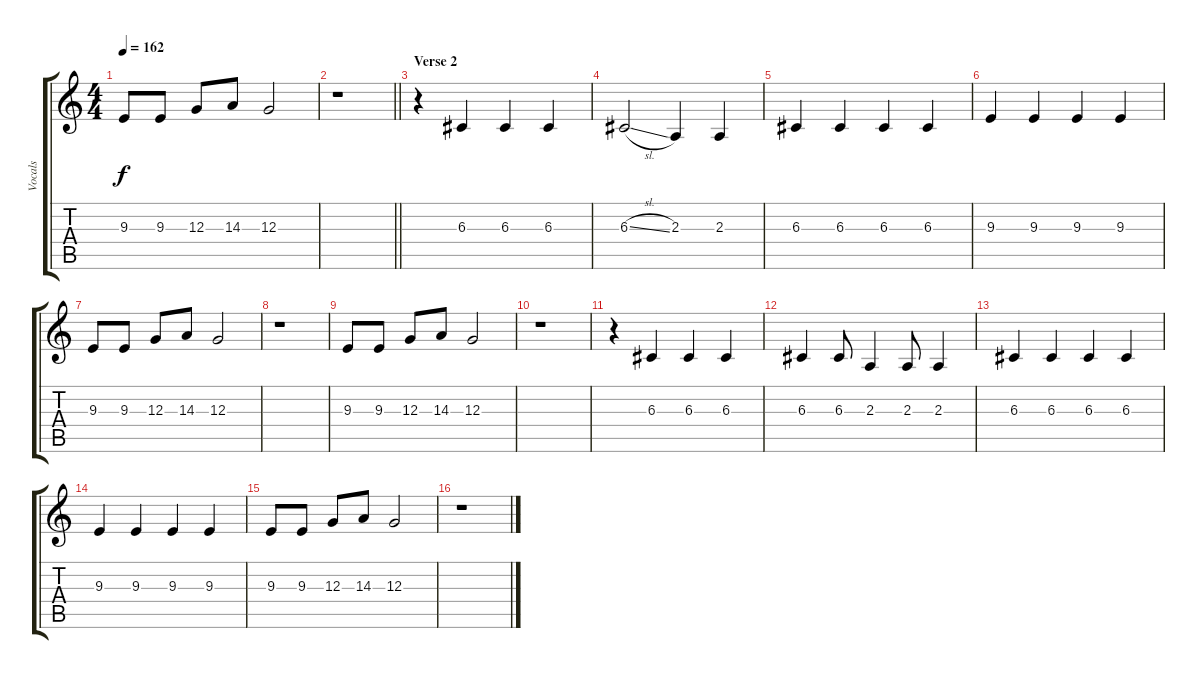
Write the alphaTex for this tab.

\track ("Vocals" "Vocals") {instrument tenorsax}
\staff {score tabs}
\tuning (E4 B3 G3 D3 A2 E2) {hide}
\ts (4 4)
\tempo 162
\clef g2
\ks c
9.3.8{dy f} 9.3.8 12.3.8 14.3.8 12.3.2 |
\barLineRight lightlight
r.1 |
\section ("" "Verse 2")
r.4 6.3.4 6.3.4 6.3.4 |
6.3{sl}.2 2.3.4 2.3.4 |
6.3.4 6.3.4 6.3.4 6.3.4 |
9.3.4 9.3.4 9.3.4 9.3.4 |
9.3.8 9.3.8 12.3.8 14.3.8 12.3.2 |
r.1 |
9.3.8 9.3.8 12.3.8 14.3.8 12.3.2 |
r.1 |
r.4 6.3.4 6.3.4 6.3.4 |
6.3.4 6.3.8 2.3.4 2.3.8 2.3.4 |
6.3.4 6.3.4 6.3.4 6.3.4 |
9.3.4 9.3.4 9.3.4 9.3.4 |
9.3.8 9.3.8 12.3.8 14.3.8 12.3.2 |
r.1
